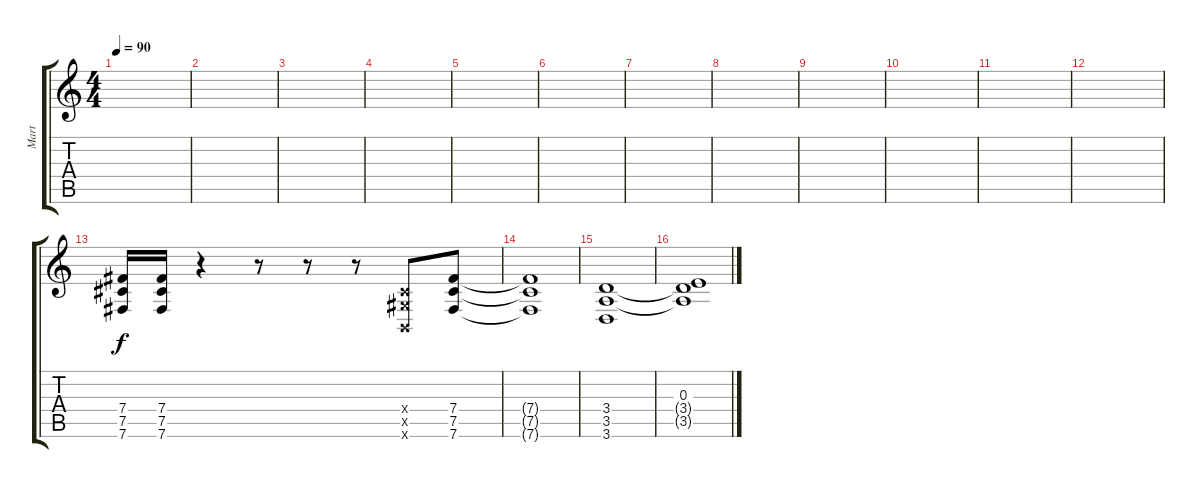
\track ("Mart" "Mart") {instrument distortionguitar}
\staff {score tabs}
\tuning (Db4 Ab3 E3 B2 Gb2 B1) {hide}
\ts (4 4)
\tempo 90
\clef g2
\ks c
|
|
|
|
|
|
|
|
|
|
|
|
(7.4 7.5 7.6).16 (7.4 7.5 7.6).16 r.4 r.8 r.8 r.8 (2.4{x} 2.5{x} 0.6{x}).8 (7.4 7.5 7.6).8 |
(7.4{t} 7.5{t} 7.6{t}).1 |
(3.4 3.5 3.6).1{volume 10} |
(0.3 3.4{t} 3.5{t}).1
